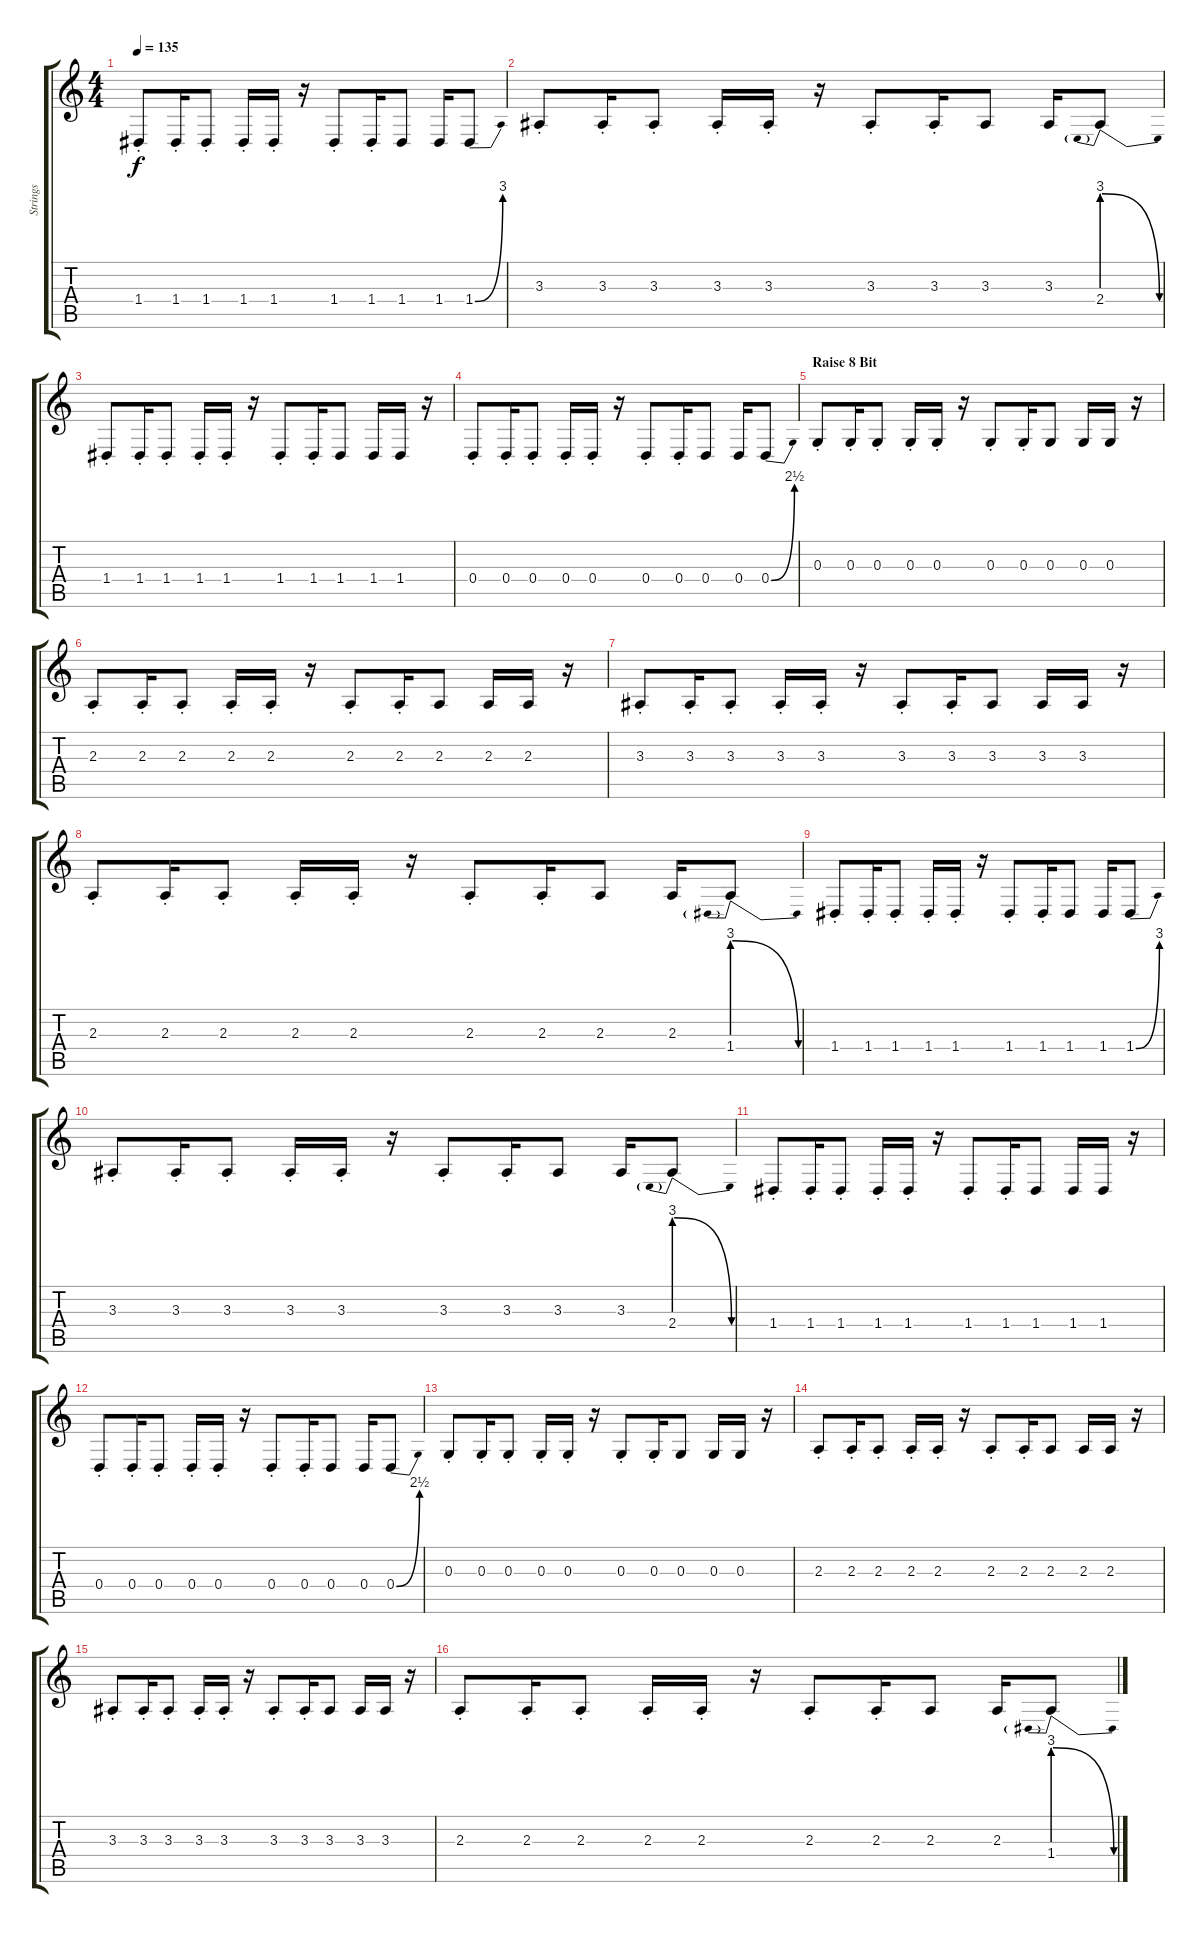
\track ("Strings" "Strings") {instrument pad3polysynth}
\staff {score tabs}
\tuning (E4 B3 G3 D3 A2 E2) {hide}
\ts (4 4)
\tempo 135
\clef g2
\ks c
1.4{st}.8{dy f} 1.4{st}.16 1.4{st}.8 1.4{st}.16 1.4{st}.16 r.16 1.4{st}.8 1.4{st}.16 1.4.8 1.4.16 1.4{be (bend 0 0 60 12)}.8 |
3.3{st}.8 3.3{st}.16 3.3{st}.8 3.3{st}.16 3.3{st}.16 r.16 3.3{st}.8 3.3{st}.16 3.3.8 3.3.16 2.4{be (prebendrelease 0 12 60 0)}.8 |
1.4{st}.8 1.4{st}.16 1.4{st}.8 1.4{st}.16 1.4{st}.16 r.16 1.4{st}.8 1.4{st}.16 1.4.8 1.4.16 1.4.16 r.16 |
0.4{st}.8 0.4{st}.16 0.4{st}.8 0.4{st}.16 0.4{st}.16 r.16 0.4{st}.8 0.4{st}.16 0.4.8 0.4.16 0.4{be (bend 0 0 60 10)}.8 |
\section ("" "Raise 8 Bit")
0.3{st}.8 0.3{st}.16 0.3{st}.8 0.3{st}.16 0.3{st}.16 r.16 0.3{st}.8 0.3{st}.16 0.3.8 0.3.16 0.3.16 r.16 |
2.3{st}.8 2.3{st}.16 2.3{st}.8 2.3{st}.16 2.3{st}.16 r.16 2.3{st}.8 2.3{st}.16 2.3.8 2.3.16 2.3.16 r.16 |
3.3{st}.8 3.3{st}.16 3.3{st}.8 3.3{st}.16 3.3{st}.16 r.16 3.3{st}.8 3.3{st}.16 3.3.8 3.3.16 3.3.16 r.16 |
2.3{st}.8 2.3{st}.16 2.3{st}.8 2.3{st}.16 2.3{st}.16 r.16 2.3{st}.8 2.3{st}.16 2.3.8 2.3.16 1.4{be (prebendrelease 0 12 60 0)}.8 |
1.4{st}.8 1.4{st}.16 1.4{st}.8 1.4{st}.16 1.4{st}.16 r.16 1.4{st}.8 1.4{st}.16 1.4.8 1.4.16 1.4{be (bend 0 0 60 12)}.8 |
3.3{st}.8 3.3{st}.16 3.3{st}.8 3.3{st}.16 3.3{st}.16 r.16 3.3{st}.8 3.3{st}.16 3.3.8 3.3.16 2.4{be (prebendrelease 0 12 60 0)}.8 |
1.4{st}.8 1.4{st}.16 1.4{st}.8 1.4{st}.16 1.4{st}.16 r.16 1.4{st}.8 1.4{st}.16 1.4.8 1.4.16 1.4.16 r.16 |
0.4{st}.8 0.4{st}.16 0.4{st}.8 0.4{st}.16 0.4{st}.16 r.16 0.4{st}.8 0.4{st}.16 0.4.8 0.4.16 0.4{be (bend 0 0 60 10)}.8 |
0.3{st}.8 0.3{st}.16 0.3{st}.8 0.3{st}.16 0.3{st}.16 r.16 0.3{st}.8 0.3{st}.16 0.3.8 0.3.16 0.3.16 r.16 |
2.3{st}.8 2.3{st}.16 2.3{st}.8 2.3{st}.16 2.3{st}.16 r.16 2.3{st}.8 2.3{st}.16 2.3.8 2.3.16 2.3.16 r.16 |
3.3{st}.8 3.3{st}.16 3.3{st}.8 3.3{st}.16 3.3{st}.16 r.16 3.3{st}.8 3.3{st}.16 3.3.8 3.3.16 3.3.16 r.16 |
2.3{st}.8 2.3{st}.16 2.3{st}.8 2.3{st}.16 2.3{st}.16 r.16 2.3{st}.8 2.3{st}.16 2.3.8 2.3.16 1.4{be (prebendrelease 0 12 60 0)}.8
